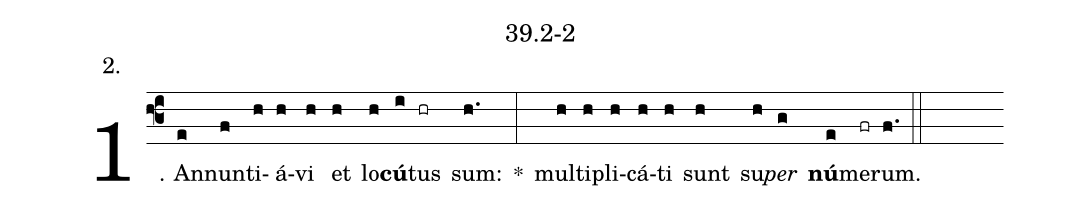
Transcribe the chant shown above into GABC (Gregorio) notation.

name: 39.2-2;
annotation: 2.;
%%
(f3)1. An(e)nun(f)ti(h)á(h)vi(h) et(h) lo(h)<b>cú</b>(i)tus(hr) sum:(h.) *(:) mul(h)ti(h)pli(h)cá(h)ti(h) sunt(h) su(h)<i>per</i>(g) <b>nú</b>(e)me(fr)rum.(f.) (::)


%E(h) u(h) o(h) u(g) a(e) e.(f.) (::)
